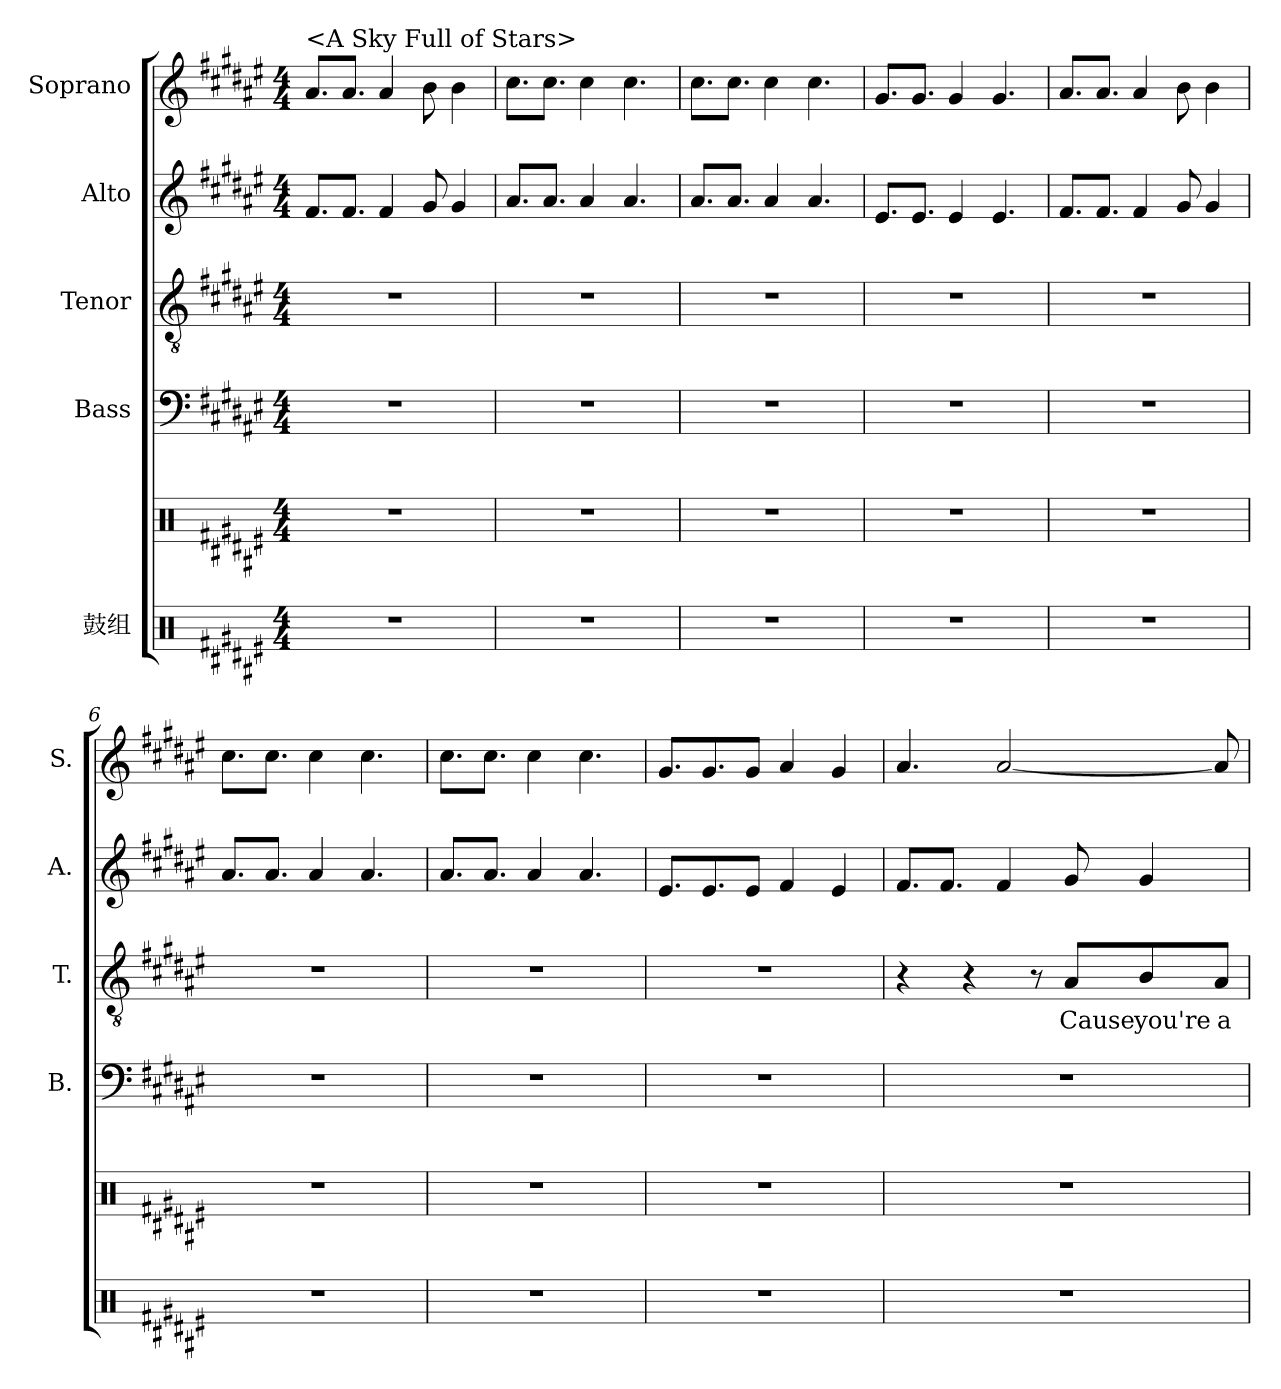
**kern	**kern	**kern	**kern	**text	**kern	**kern
*part5	*part5	*part4	*part3	*part3	*part2	*part1
*staff6	*staff5	*staff4	*staff3	*staff3	*staff2	*staff1
*I"鼓组	*	*I"Bass	*I"Tenor	*	*I"Alto	*I"Soprano
*	*	*I'B.	*I'T.	*	*I'A.	*I'S.
*clefX	*clefX	*clefF4	*clefGv2	*	*clefG2	*clefG2
*k[f#c#g#d#a#e#]	*k[f#c#g#d#a#e#]	*k[f#c#g#d#a#e#]	*k[f#c#g#d#a#e#]	*	*k[f#c#g#d#a#e#]	*k[f#c#g#d#a#e#]
*M4/4	*M4/4	*M4/4	*M4/4	*	*M4/4	*M4/4
*MM125	*MM125	*MM125	*MM125	*	*MM125	*MM125
=1	=1	=1	=1	=1	=1	=1
!	!	!	!	!	!	!LO:TX:a:t=<A Sky Full of Stars>
1r	1r	1r	1r	.	8.f#/L	8.a#/L
.	.	.	.	.	8.f#/J	8.a#/J
.	.	.	.	.	4f#/	4a#/
.	.	.	.	.	8g#/	8b\
.	.	.	.	.	4g#/	4b\
=2	=2	=2	=2	=2	=2	=2
1r	1r	1r	1r	.	8.a#/L	8.cc#\L
.	.	.	.	.	8.a#/J	8.cc#\J
.	.	.	.	.	4a#/	4cc#\
.	.	.	.	.	4.a#/	4.cc#\
=3	=3	=3	=3	=3	=3	=3
1r	1r	1r	1r	.	8.a#/L	8.cc#\L
.	.	.	.	.	8.a#/J	8.cc#\J
.	.	.	.	.	4a#/	4cc#\
.	.	.	.	.	4.a#/	4.cc#\
=4	=4	=4	=4	=4	=4	=4
1r	1r	1r	1r	.	8.e#/L	8.g#/L
.	.	.	.	.	8.e#/J	8.g#/J
.	.	.	.	.	4e#/	4g#/
.	.	.	.	.	4.e#/	4.g#/
=5	=5	=5	=5	=5	=5	=5
1r	1r	1r	1r	.	8.f#/L	8.a#/L
.	.	.	.	.	8.f#/J	8.a#/J
.	.	.	.	.	4f#/	4a#/
.	.	.	.	.	8g#/	8b\
.	.	.	.	.	4g#/	4b\
!!LO:LB:g=z
=6	=6	=6	=6	=6	=6	=6
1r	1r	1r	1r	.	8.a#/L	8.cc#\L
.	.	.	.	.	8.a#/J	8.cc#\J
.	.	.	.	.	4a#/	4cc#\
.	.	.	.	.	4.a#/	4.cc#\
=7	=7	=7	=7	=7	=7	=7
1r	1r	1r	1r	.	8.a#/L	8.cc#\L
.	.	.	.	.	8.a#/J	8.cc#\J
.	.	.	.	.	4a#/	4cc#\
.	.	.	.	.	4.a#/	4.cc#\
=8	=8	=8	=8	=8	=8	=8
1r	1r	1r	1r	.	8.e#/L	8.g#/L
.	.	.	.	.	8.e#/	8.g#/
.	.	.	.	.	8e#/J	8g#/J
.	.	.	.	.	4f#/	4a#/
.	.	.	.	.	4e#/	4g#/
=9	=9	=9	=9	=9	=9	=9
1r	1r	1r	4r	.	8.f#/L	4.a#/
.	.	.	.	.	8.f#/J	.
.	.	.	4r	.	.	.
.	.	.	.	.	4f#/	[2a#/
.	.	.	8r	.	.	.
.	.	.	8A#/L	Cause	8g#/	.
.	.	.	8B/	you're	4g#/	.
.	.	.	8A#/J	a	.	8a#/]
=	=	=	=	=	=	=
*-	*-	*-	*-	*-	*-	*-
